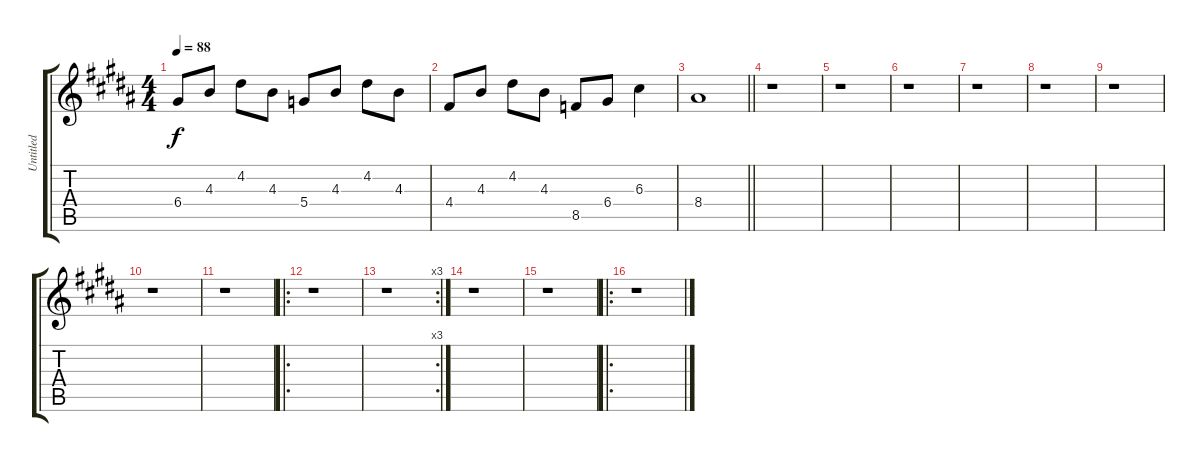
\track ("Untitled" "Untitled") {instrument electricguitarjazz}
\staff {score tabs}
\tuning (E4 B3 G3 D3 A2 E2) {hide}
\ts (4 4)
\tempo 88
\clef g2
\ks b
6.4.8{dy f} 4.3.8 4.2.8 4.3.8 5.4.8 4.3.8 4.2.8 4.3.8 |
\ks g#minor
4.4.8 4.3.8 4.2.8 4.3.8 8.5.8 6.4.8 6.3.4 |
\barLineRight lightlight
8.4.1 |
\ks b
r.1 |
\ks g#minor
r.1 |
\ks b
r.1 |
\ks g#minor
r.1 |
\ks b
r.1 |
\ks g#minor
r.1 |
\ks b
r.1 |
\ks g#minor
r.1 |
\ro
\ks b
r.1 |
\rc 3
\ks g#minor
r.1 |
\ks b
r.1 |
\ks g#minor
r.1 |
\ro
\ks b
r.1
